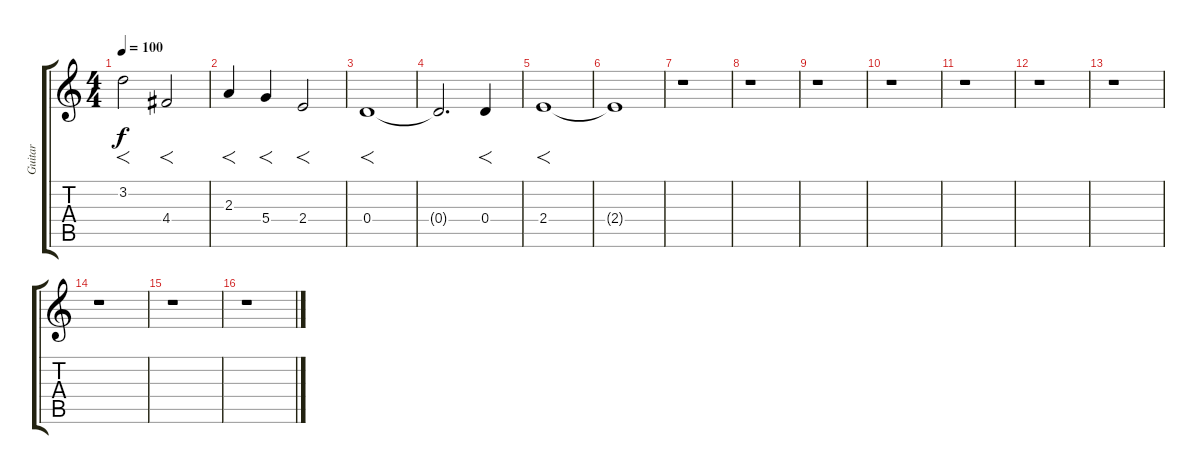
\track ("Guitar" "Guitar") {instrument overdrivenguitar}
\staff {score tabs}
\tuning (E4 B3 G3 D3 A2 E2) {hide}
\ts (4 4)
\tempo 100
\clef g2
\ks c
3.2.2{f dy f} 4.4.2{f} |
2.3.4{f} 5.4.4{f} 2.4.2{f} |
0.4.1{f} |
0.4{t}.2{d} 0.4.4{f} |
2.4.1{f} |
2.4{t}.1 |
r.1 |
r.1 |
r.1 |
r.1 |
r.1 |
r.1 |
r.1 |
r.1 |
r.1 |
r.1
